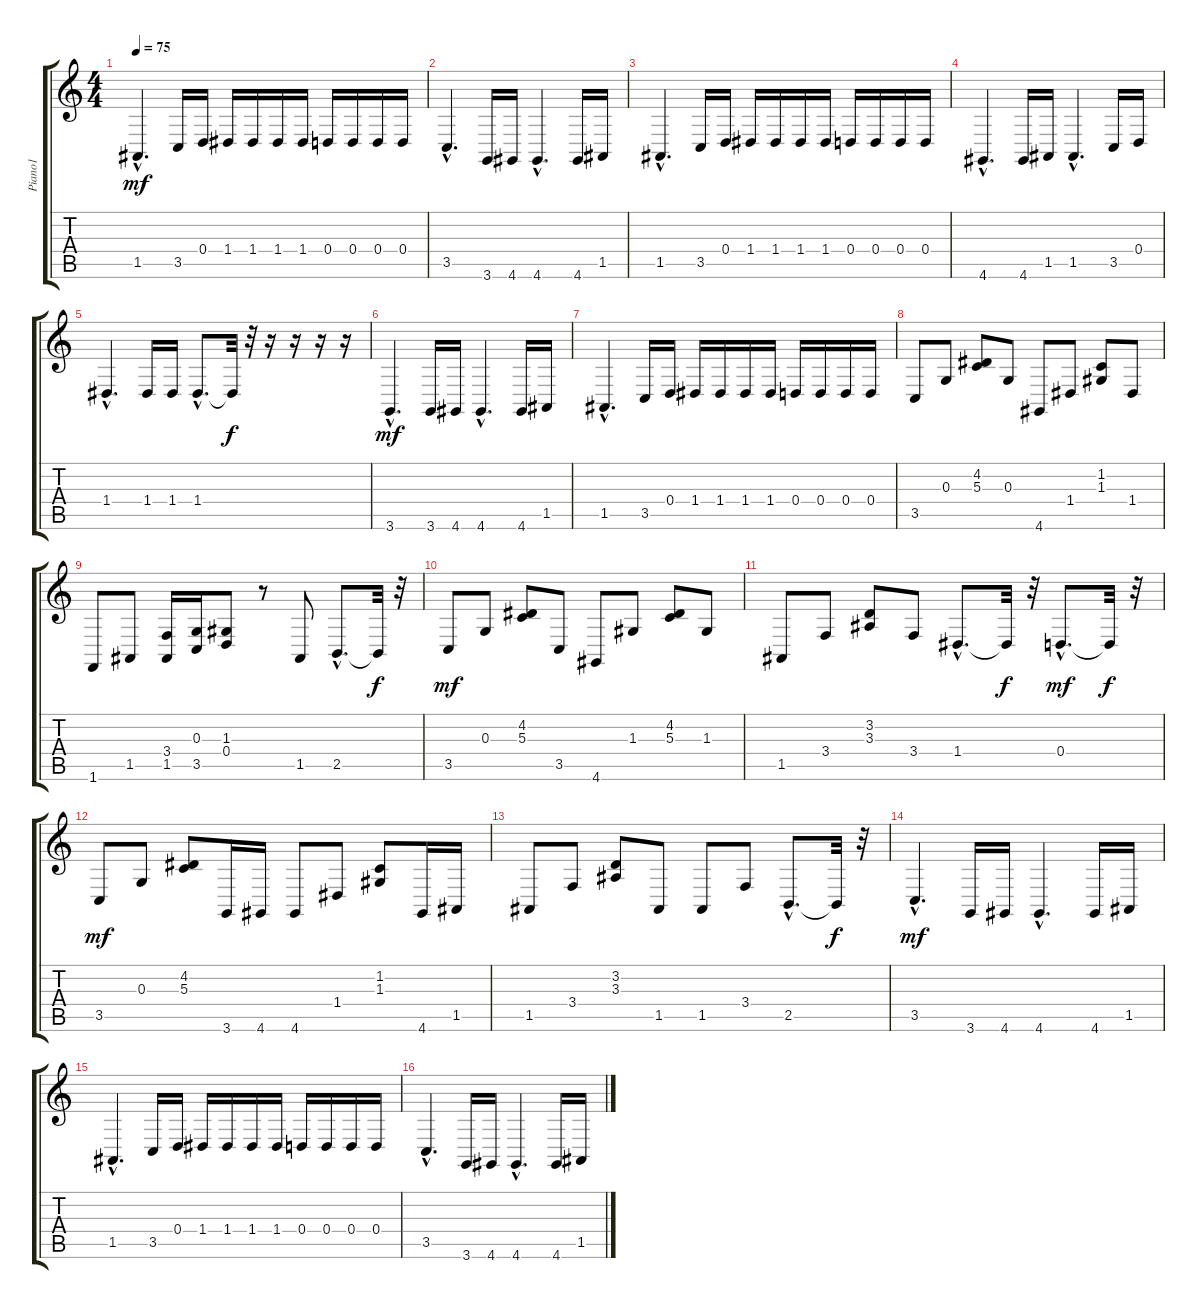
\track ("Piano1" "Piano1") {instrument acousticgrandpiano}
\staff {score tabs}
\tuning (E4 B3 G3 D3 A2 E2) {hide}
\ts (4 4)
\tempo 75
\clef g2
\ks c
1.5{hac}.4{d dy mf} 3.5.16 0.4.16 1.4.16 1.4.16 1.4.16 1.4.16 0.4.16 0.4.16 0.4.16 0.4.16 |
3.5{hac}.4{d} 3.6.16 4.6.16 4.6{hac}.4{d} 4.6.16 1.5.16 |
1.5{hac}.4{d} 3.5.16 0.4.16 1.4.16 1.4.16 1.4.16 1.4.16 0.4.16 0.4.16 0.4.16 0.4.16 |
4.6{hac}.4{d} 4.6.16 1.5.16 1.5{hac}.4{d} 3.5.16 0.4.16 |
1.4{hac}.4{d} 1.4.16 1.4.16 1.4{hac}.8{d} 1.4{t}.32{dy f} r.32 r.16 r.16 r.16 r.16 |
3.6{hac}.4{d dy mf} 3.6.16 4.6.16 4.6{hac}.4{d} 4.6.16 1.5.16 |
1.5{hac}.4{d} 3.5.16 0.4.16 1.4.16 1.4.16 1.4.16 1.4.16 0.4.16 0.4.16 0.4.16 0.4.16 |
3.5.8 0.3.8 (4.2 5.3).8 0.3.8 4.6.8 1.4.8 (1.2 1.3).8 1.4.8 |
1.6.8 1.5.8 (3.4 1.5).16 (0.3 3.5).16 (1.3 0.4).8 r.8 1.5.8 2.5{hac}.8{d} 2.5{t}.32{dy f} r.32 |
3.5.8{dy mf} 0.3.8 (4.2 5.3).8 3.5.8 4.6.8 1.3.8 (4.2 5.3).8 1.3.8 |
1.5.8 3.4.8 (3.2 3.3).8 3.4.8 1.4{hac}.8{d} 1.4{t}.32{dy f} r.32 0.4{hac}.8{d dy mf} 0.4{t}.32{dy f} r.32 |
3.5.8{dy mf} 0.3.8 (4.2 5.3).8 3.6.16 4.6.16 4.6.8 1.4.8 (1.2 1.3).8 4.6.16 1.5.16 |
1.5.8 3.4.8 (3.2 3.3).8 1.5.8 1.5.8 3.4.8 2.5{hac}.8{d} 2.5{t}.32{dy f} r.32 |
3.5{hac}.4{d dy mf} 3.6.16 4.6.16 4.6{hac}.4{d} 4.6.16 1.5.16 |
1.5{hac}.4{d} 3.5.16 0.4.16 1.4.16 1.4.16 1.4.16 1.4.16 0.4.16 0.4.16 0.4.16 0.4.16 |
3.5{hac}.4{d} 3.6.16 4.6.16 4.6{hac}.4{d} 4.6.16 1.5.16
